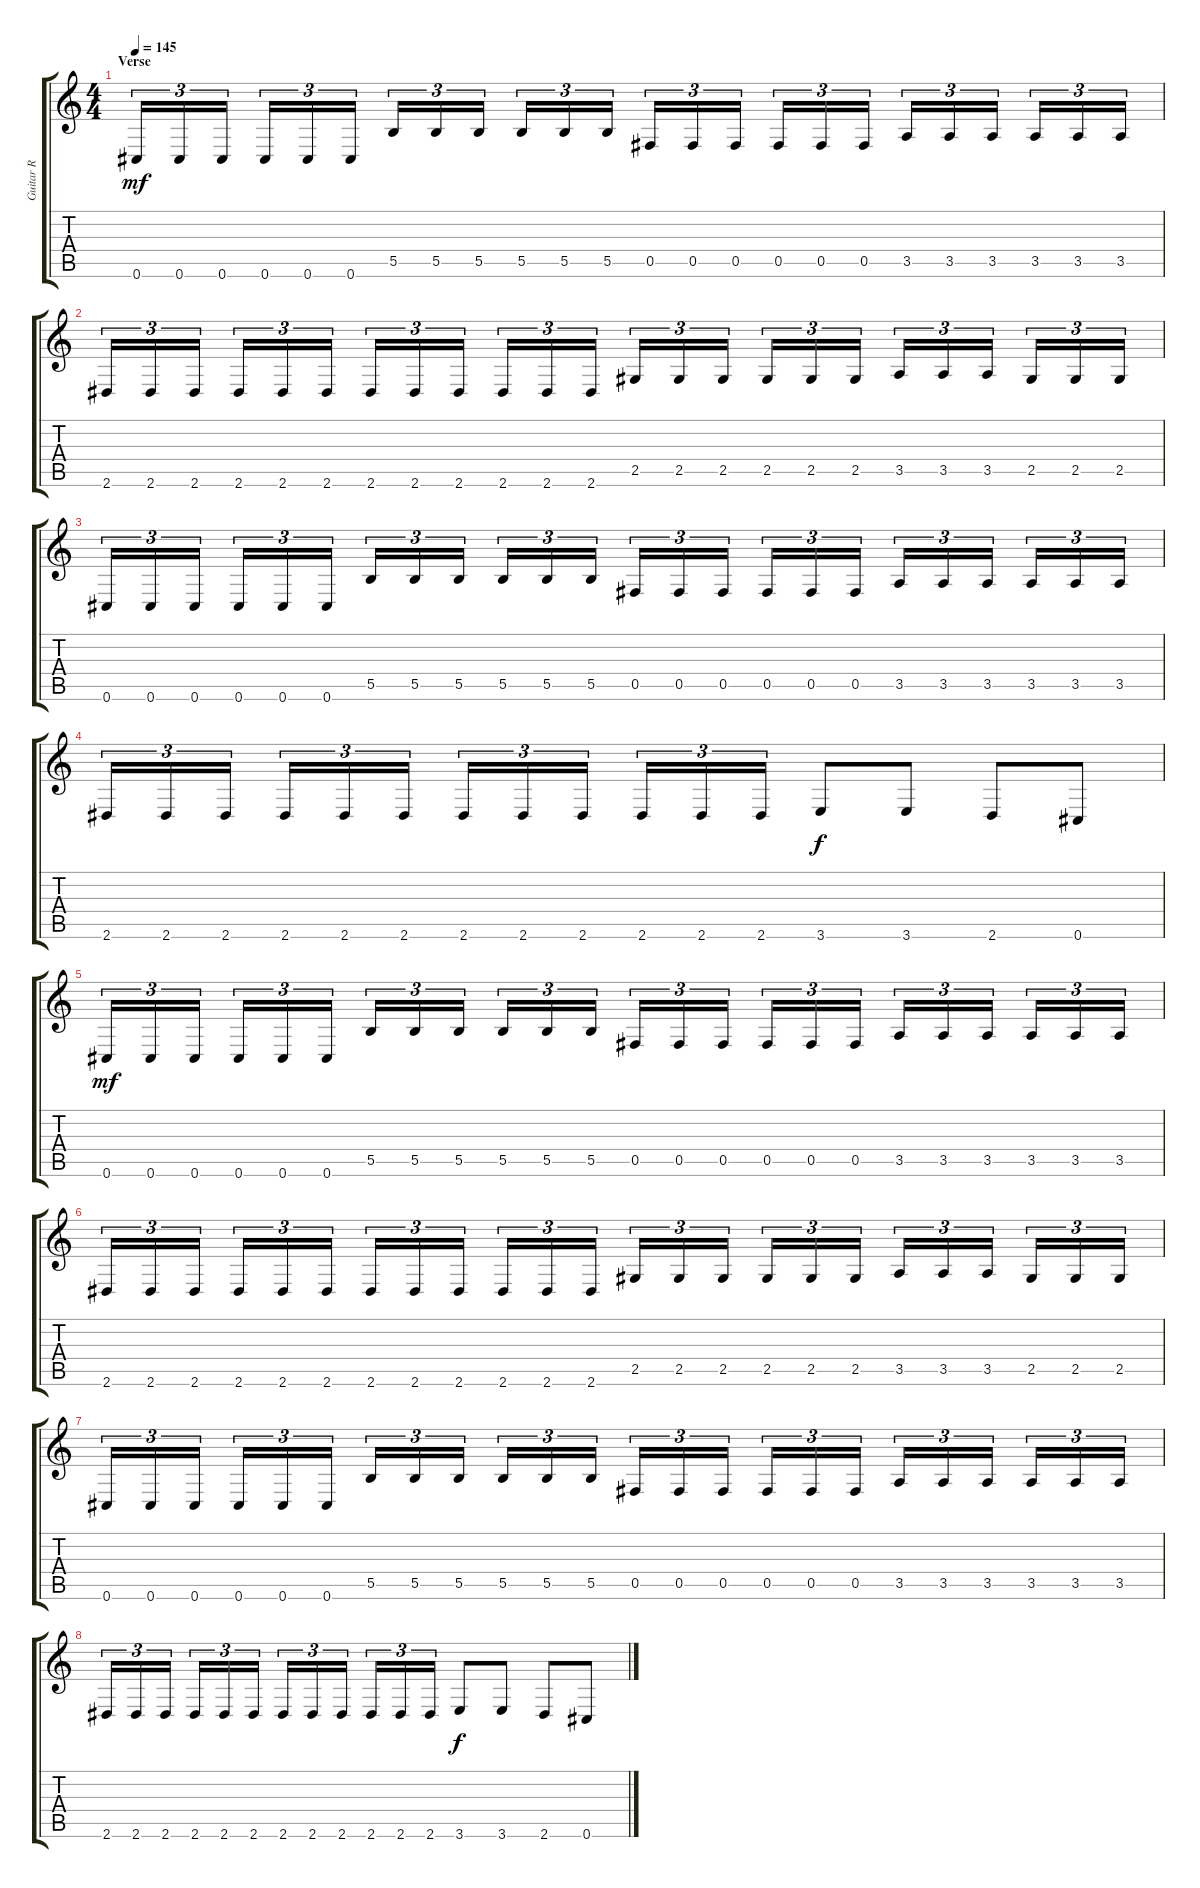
\track ("Guitar R" "Guitar R") {instrument distortionguitar}
\staff {score tabs}
\tuning (Db4 Ab3 E3 B2 Gb2 Db2) {hide}
\ts (4 4)
\section ("" "Verse")
\tempo 145
\clef g2
\ks c
0.6.16{tu (3 2) dy mf} 0.6.16{tu (3 2)} 0.6.16{tu (3 2)} 0.6.16{tu (3 2)} 0.6.16{tu (3 2)} 0.6.16{tu (3 2)} 5.5.16{tu (3 2)} 5.5.16{tu (3 2)} 5.5.16{tu (3 2)} 5.5.16{tu (3 2)} 5.5.16{tu (3 2)} 5.5.16{tu (3 2)} 0.5.16{tu (3 2)} 0.5.16{tu (3 2)} 0.5.16{tu (3 2)} 0.5.16{tu (3 2)} 0.5.16{tu (3 2)} 0.5.16{tu (3 2)} 3.5.16{tu (3 2)} 3.5.16{tu (3 2)} 3.5.16{tu (3 2)} 3.5.16{tu (3 2)} 3.5.16{tu (3 2)} 3.5.16{tu (3 2)} |
2.6.16{tu (3 2)} 2.6.16{tu (3 2)} 2.6.16{tu (3 2)} 2.6.16{tu (3 2)} 2.6.16{tu (3 2)} 2.6.16{tu (3 2)} 2.6.16{tu (3 2)} 2.6.16{tu (3 2)} 2.6.16{tu (3 2)} 2.6.16{tu (3 2)} 2.6.16{tu (3 2)} 2.6.16{tu (3 2)} 2.5.16{tu (3 2)} 2.5.16{tu (3 2)} 2.5.16{tu (3 2)} 2.5.16{tu (3 2)} 2.5.16{tu (3 2)} 2.5.16{tu (3 2)} 3.5.16{tu (3 2)} 3.5.16{tu (3 2)} 3.5.16{tu (3 2)} 2.5.16{tu (3 2)} 2.5.16{tu (3 2)} 2.5.16{tu (3 2)} |
0.6.16{tu (3 2)} 0.6.16{tu (3 2)} 0.6.16{tu (3 2)} 0.6.16{tu (3 2)} 0.6.16{tu (3 2)} 0.6.16{tu (3 2)} 5.5.16{tu (3 2)} 5.5.16{tu (3 2)} 5.5.16{tu (3 2)} 5.5.16{tu (3 2)} 5.5.16{tu (3 2)} 5.5.16{tu (3 2)} 0.5.16{tu (3 2)} 0.5.16{tu (3 2)} 0.5.16{tu (3 2)} 0.5.16{tu (3 2)} 0.5.16{tu (3 2)} 0.5.16{tu (3 2)} 3.5.16{tu (3 2)} 3.5.16{tu (3 2)} 3.5.16{tu (3 2)} 3.5.16{tu (3 2)} 3.5.16{tu (3 2)} 3.5.16{tu (3 2)} |
2.6.16{tu (3 2)} 2.6.16{tu (3 2)} 2.6.16{tu (3 2)} 2.6.16{tu (3 2)} 2.6.16{tu (3 2)} 2.6.16{tu (3 2)} 2.6.16{tu (3 2)} 2.6.16{tu (3 2)} 2.6.16{tu (3 2)} 2.6.16{tu (3 2)} 2.6.16{tu (3 2)} 2.6.16{tu (3 2)} 3.6.8{dy f} 3.6.8 2.6.8 0.6.8 |
0.6.16{tu (3 2) dy mf} 0.6.16{tu (3 2)} 0.6.16{tu (3 2)} 0.6.16{tu (3 2)} 0.6.16{tu (3 2)} 0.6.16{tu (3 2)} 5.5.16{tu (3 2)} 5.5.16{tu (3 2)} 5.5.16{tu (3 2)} 5.5.16{tu (3 2)} 5.5.16{tu (3 2)} 5.5.16{tu (3 2)} 0.5.16{tu (3 2)} 0.5.16{tu (3 2)} 0.5.16{tu (3 2)} 0.5.16{tu (3 2)} 0.5.16{tu (3 2)} 0.5.16{tu (3 2)} 3.5.16{tu (3 2)} 3.5.16{tu (3 2)} 3.5.16{tu (3 2)} 3.5.16{tu (3 2)} 3.5.16{tu (3 2)} 3.5.16{tu (3 2)} |
2.6.16{tu (3 2)} 2.6.16{tu (3 2)} 2.6.16{tu (3 2)} 2.6.16{tu (3 2)} 2.6.16{tu (3 2)} 2.6.16{tu (3 2)} 2.6.16{tu (3 2)} 2.6.16{tu (3 2)} 2.6.16{tu (3 2)} 2.6.16{tu (3 2)} 2.6.16{tu (3 2)} 2.6.16{tu (3 2)} 2.5.16{tu (3 2)} 2.5.16{tu (3 2)} 2.5.16{tu (3 2)} 2.5.16{tu (3 2)} 2.5.16{tu (3 2)} 2.5.16{tu (3 2)} 3.5.16{tu (3 2)} 3.5.16{tu (3 2)} 3.5.16{tu (3 2)} 2.5.16{tu (3 2)} 2.5.16{tu (3 2)} 2.5.16{tu (3 2)} |
0.6.16{tu (3 2)} 0.6.16{tu (3 2)} 0.6.16{tu (3 2)} 0.6.16{tu (3 2)} 0.6.16{tu (3 2)} 0.6.16{tu (3 2)} 5.5.16{tu (3 2)} 5.5.16{tu (3 2)} 5.5.16{tu (3 2)} 5.5.16{tu (3 2)} 5.5.16{tu (3 2)} 5.5.16{tu (3 2)} 0.5.16{tu (3 2)} 0.5.16{tu (3 2)} 0.5.16{tu (3 2)} 0.5.16{tu (3 2)} 0.5.16{tu (3 2)} 0.5.16{tu (3 2)} 3.5.16{tu (3 2)} 3.5.16{tu (3 2)} 3.5.16{tu (3 2)} 3.5.16{tu (3 2)} 3.5.16{tu (3 2)} 3.5.16{tu (3 2)} |
2.6.16{tu (3 2)} 2.6.16{tu (3 2)} 2.6.16{tu (3 2)} 2.6.16{tu (3 2)} 2.6.16{tu (3 2)} 2.6.16{tu (3 2)} 2.6.16{tu (3 2)} 2.6.16{tu (3 2)} 2.6.16{tu (3 2)} 2.6.16{tu (3 2)} 2.6.16{tu (3 2)} 2.6.16{tu (3 2)} 3.6.8{dy f} 3.6.8 2.6.8 0.6.8
